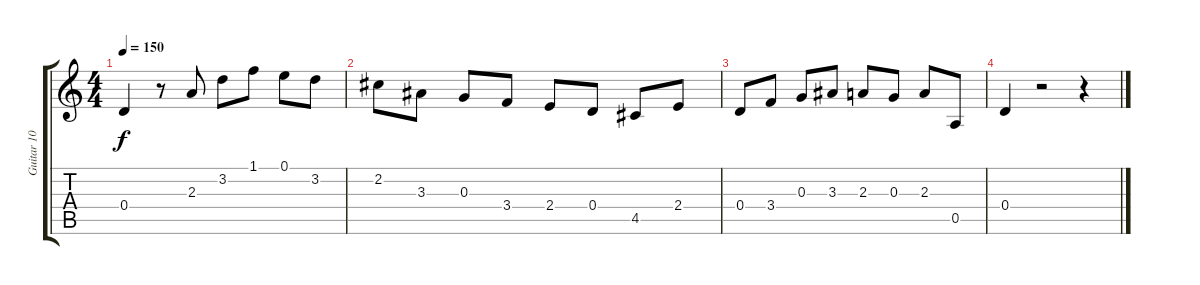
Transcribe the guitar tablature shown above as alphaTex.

\track ("Guitar 10" "Guitar 10") {instrument acousticguitarnylon}
\staff {score tabs}
\tuning (E4 B3 G3 D3 A2 E2) {hide}
\ts (4 4)
\tempo 150
\clef g2
\ks c
0.4.4{dy f} r.8 2.3.8 3.2.8 1.1.8 0.1.8 3.2.8 |
2.2.8 3.3.8 0.3.8 3.4.8 2.4.8 0.4.8 4.5.8 2.4.8 |
0.4.8 3.4.8 0.3.8 3.3.8 2.3.8 0.3.8 2.3.8 0.5.8 |
0.4.4 r.2 r.4
